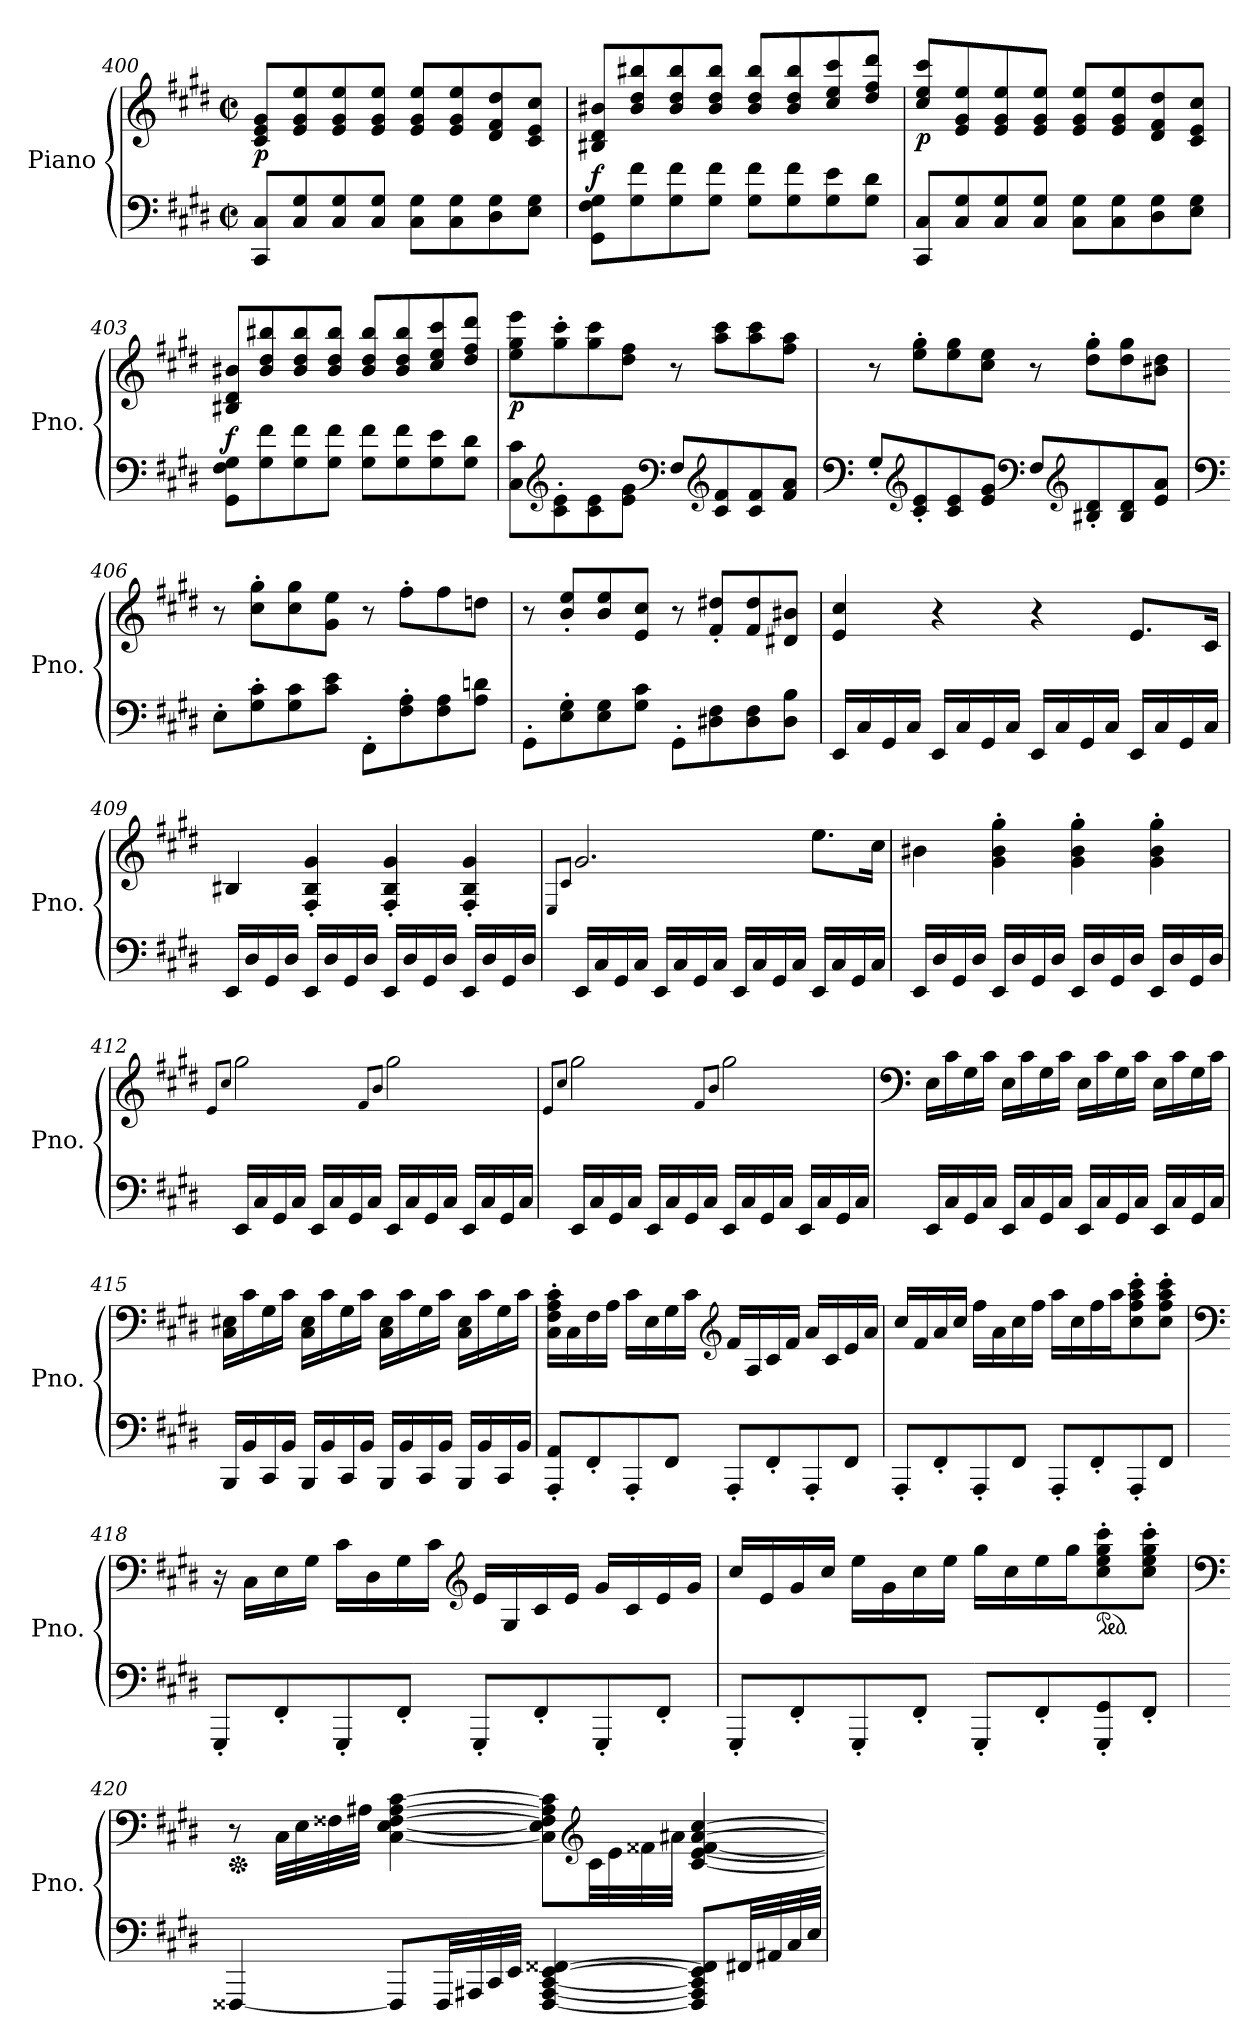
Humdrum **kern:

**kern	**kern	**dynam
*part1	*part1	*part1
*staff2	*staff1	*staff1/2
*I"Piano	*	*
*I'Pno.	*	*
!!LO:LB:g=z
*clefF4	*clefG2	*
*k[f#c#g#d#]	*k[f#c#g#d#]	*
*M2/2	*M2/2	*
*met(c|)	*met(c|)	*
=400	=400	=400
!	!	!LO:DY:b
8CC#/ 8C#/L	8c#/ 8e/ 8g#/L	p
8C#/ 8G#/	8e/ 8g#/ 8ee/	.
8C#/ 8G#/	8e/ 8g#/ 8ee/	.
8C#/ 8G#/J	8e/ 8g#/ 8ee/J	.
8C#\ 8G#\L	8e/ 8g#/ 8ee/L	.
8C#\ 8G#\	8e/ 8g#/ 8ee/	.
8D#\ 8G#\	8d#/ 8f#/ 8dd#/	.
8E\ 8G#\J	8c#/ 8e/ 8cc#/J	.
=401	=401	=401
!	!	!LO:DY:b
8GG#\ 8F#\ 8G#\L	8B#X/ 8d#/ 8b#X/L	f
8G#\ 8f#\	8b#/ 8dd#/ 8bb#X/	.
8G#\ 8f#\	8b#/ 8dd#/ 8bb#/	.
8G#\ 8f#\J	8b#/ 8dd#/ 8bb#/J	.
8G#\ 8f#\L	8b#/ 8dd#/ 8bb#/L	.
8G#\ 8f#\	8b#/ 8dd#/ 8bb#/	.
8G#\ 8e\	8cc#/ 8ee/ 8ccc#/	.
8G#\ 8d#\J	8dd#/ 8ff#/ 8ddd#/J	.
=402	=402	=402
!	!	!LO:DY:b
8CC#/ 8C#/L	8cc#/ 8ee/ 8ccc#/L	p
8C#/ 8G#/	8e/ 8g#/ 8ee/	.
8C#/ 8G#/	8e/ 8g#/ 8ee/	.
8C#/ 8G#/J	8e/ 8g#/ 8ee/J	.
8C#\ 8G#\L	8e/ 8g#/ 8ee/L	.
8C#\ 8G#\	8e/ 8g#/ 8ee/	.
8D#\ 8G#\	8d#/ 8f#/ 8dd#/	.
8E\ 8G#\J	8c#/ 8e/ 8cc#/J	.
=403	=403	=403
!	!	!LO:DY:b
8GG#\ 8F#\ 8G#\L	8B#X/ 8d#/ 8b#X/L	f
8G#\ 8f#\	8b#/ 8dd#/ 8bb#X/	.
8G#\ 8f#\	8b#/ 8dd#/ 8bb#/	.
8G#\ 8f#\J	8b#/ 8dd#/ 8bb#/J	.
8G#\ 8f#\L	8b#/ 8dd#/ 8bb#/L	.
8G#\ 8f#\	8b#/ 8dd#/ 8bb#/	.
8G#\ 8e\	8cc#/ 8ee/ 8ccc#/	.
8G#\ 8d#\J	8dd#/ 8ff#/ 8ddd#/J	.
!!LO:PB:g=z
=404	=404	=404
!	!	!LO:DY:b
8C#\ 8c#\L	8ee\ 8gg#\ 8eee\L	p
*clefG2	*	*
8c#\' 8e\'	8gg#\' 8ccc#\'	.
8c#\ 8e\	8gg#\ 8ccc#\	.
8e\ 8g#\J	8dd#\ 8ff#\J	.
*clefF4	*	*
8F#/L	8r	.
*clefG2	*	*
8c#/ 8f#/	8aa\ 8ccc#\L	.
8c#/ 8f#/	8aa\ 8ccc#\	.
8f#/ 8a/J	8ff#\ 8aa\J	.
=405	=405	=405
*clefF4	*	*
8G#'/L	8r	.
*clefG2	*	*
8c#/' 8e/'	8ee\' 8gg#\'L	.
8c#/ 8e/	8ee\ 8gg#\	.
8e/ 8g#/J	8cc#\ 8ee\J	.
*clefF4	*	*
8F#/L	8r	.
*clefG2	*	*
8B#X/' 8d#/'	8dd#\' 8gg#\'L	.
8B#/ 8d#/	8dd#\ 8gg#\	.
8e/ 8a/J	8b#X\ 8dd#\J	.
=406	=406	=406
*clefF4	*	*
8E'\L	8r	.
8G#\' 8c#\'	8cc#\' 8gg#\'L	.
8G#\ 8c#\	8cc#\ 8gg#\	.
8c#\ 8e\J	8g#\ 8ee\J	.
8FF#'\L	8r	.
8F#\' 8A\'	8ff#'\L	.
8F#\ 8A\	8ff#\	.
8A\ 8dn\J	8ddn\J	.
!!LO:LB:g=z
=407	=407	=407
8GG#'\L	8r	.
8E\' 8G#\'	8b/' 8ee/'L	.
8E\ 8G#\	8b/ 8ee/	.
8G#\ 8c#\J	8e/ 8cc#/J	.
8GG#'\L	8r	.
8D#X\ 8F#\	8f#/' 8dd#X/'L	.
8D#\ 8F#\	8f#/ 8dd#/	.
8D#\ 8B\J	8d#X/ 8b#X/J	.
=408	=408	=408
16EE/LL	4e/ 4cc#/	.
16C#/	.	.
16GG#/	.	.
16C#/JJ	.	.
16EE/LL	4r	.
16C#/	.	.
16GG#/	.	.
16C#/JJ	.	.
16EE/LL	4r	.
16C#/	.	.
16GG#/	.	.
16C#/JJ	.	.
16EE/LL	8.e/L	.
16C#/	.	.
16GG#/	.	.
16C#/JJ	16c#/Jk	.
=409	=409	=409
16EE/LL	4B#X/	.
16D#/	.	.
16GG#/	.	.
16D#/JJ	.	.
16EE/LL	4F#/' 4B#/' 4g#/'	.
16D#/	.	.
16GG#/	.	.
16D#/JJ	.	.
16EE/LL	4F#/' 4B#/' 4g#/'	.
16D#/	.	.
16GG#/	.	.
16D#/JJ	.	.
16EE/LL	4F#/' 4B#/' 4g#/'	.
16D#/	.	.
16GG#/	.	.
16D#/JJ	.	.
!!LO:LB:g=z
=410	=410	=410
.	8qE/L	.
.	8qc#/J	.
16EE/LL	2.g#/	.
16C#/	.	.
16GG#/	.	.
16C#/JJ	.	.
16EE/LL	.	.
16C#/	.	.
16GG#/	.	.
16C#/JJ	.	.
16EE/LL	.	.
16C#/	.	.
16GG#/	.	.
16C#/JJ	.	.
16EE/LL	8.ee\L	.
16C#/	.	.
16GG#/	.	.
16C#/JJ	16cc#\Jk	.
=411	=411	=411
16EE/LL	4b#X\	.
16D#/	.	.
16GG#/	.	.
16D#/JJ	.	.
16EE/LL	4g#\' 4b#\' 4gg#\'	.
16D#/	.	.
16GG#/	.	.
16D#/JJ	.	.
16EE/LL	4g#\' 4b#\' 4gg#\'	.
16D#/	.	.
16GG#/	.	.
16D#/JJ	.	.
16EE/LL	4g#\' 4b#\' 4gg#\'	.
16D#/	.	.
16GG#/	.	.
16D#/JJ	.	.
!!LO:LB:g=z
=412	=412	=412
.	8qe/L	.
.	8qcc#/J	.
16EE/LL	2gg#\	.
16C#/	.	.
16GG#/	.	.
16C#/JJ	.	.
16EE/LL	.	.
16C#/	.	.
16GG#/	.	.
16C#/JJ	.	.
.	8qf#/L	.
.	8qb/J	.
16EE/LL	2gg#\	.
16C#/	.	.
16GG#/	.	.
16C#/JJ	.	.
16EE/LL	.	.
16C#/	.	.
16GG#/	.	.
16C#/JJ	.	.
=413	=413	=413
.	8qe/L	.
.	8qcc#/J	.
16EE/LL	2gg#\	.
16C#/	.	.
16GG#/	.	.
16C#/JJ	.	.
16EE/LL	.	.
16C#/	.	.
16GG#/	.	.
16C#/JJ	.	.
.	8qf#/L	.
.	8qb/J	.
16EE/LL	2gg#\	.
16C#/	.	.
16GG#/	.	.
16C#/JJ	.	.
16EE/LL	.	.
16C#/	.	.
16GG#/	.	.
16C#/JJ	.	.
!!LO:LB:g=z
=414	=414	=414
*	*clefF4	*
16EE/LL	16E\LL	.
16C#/	16c#\	.
16GG#/	16G#\	.
16C#/JJ	16c#\JJ	.
16EE/LL	16E\LL	.
16C#/	16c#\	.
16GG#/	16G#\	.
16C#/JJ	16c#\JJ	.
16EE/LL	16E\LL	.
16C#/	16c#\	.
16GG#/	16G#\	.
16C#/JJ	16c#\JJ	.
16EE/LL	16E\LL	.
16C#/	16c#\	.
16GG#/	16G#\	.
16C#/JJ	16c#\JJ	.
=415	=415	=415
16BBB/LL	16C#\ 16E#X\LL	.
16BB/	16c#\	.
16CC#/	16G#\	.
16BB/JJ	16c#\JJ	.
16BBB/LL	16C#\ 16E#\LL	.
16BB/	16c#\	.
16CC#/	16G#\	.
16BB/JJ	16c#\JJ	.
16BBB/LL	16C#\ 16E#\LL	.
16BB/	16c#\	.
16CC#/	16G#\	.
16BB/JJ	16c#\JJ	.
16BBB/LL	16C#\ 16E#\LL	.
16BB/	16c#\	.
16CC#/	16G#\	.
16BB/JJ	16c#\JJ	.
!!LO:LB:g=z
=416	=416	=416
8AAA/' 8AA/'L	16C#\' 16F#\' 16A\' 16c#\'LL	.
.	16C#\	.
8FF#'/	16F#\	.
.	16A\JJ	.
8AAA'/	16c#\LL	.
.	16E\	.
8FF#/J	16G#\	.
.	16c#\JJ	.
*	*clefG2	*
8AAA'/L	16f#/LL	.
.	16A/	.
8FF#'/	16c#/	.
.	16f#/JJ	.
8AAA'/	16a/LL	.
.	16c#/	.
8FF#/J	16e/	.
.	16a/JJ	.
=417	=417	=417
8AAA'/L	16cc#/LL	.
.	16f#/	.
8FF#'/	16a/	.
.	16cc#/JJ	.
8AAA'/	16ff#\LL	.
.	16a\	.
8FF#/J	16cc#\	.
.	16ff#\JJ	.
8AAA'/L	16aa\LL	.
.	16cc#\	.
8FF#'/	16ff#\	.
.	16aa\J	.
8AAA'/	8cc#\' 8ff#\' 8aa\' 8ccc#\'	.
8FF#/J	8cc#\' 8ff#\' 8aa\' 8ccc#\'J	.
!!LO:PB:g=z
=418	=418	=418
*	*clefF4	*
8GGG#'/L	16r	.
.	16C#\LL	.
8FF#'/	16E\	.
.	16G#\JJ	.
8GGG#'/	16c#\LL	.
.	16D#\	.
8FF#'/J	16G#\	.
.	16c#\JJ	.
*	*clefG2	*
8GGG#'/L	16e/LL	.
.	16G#/	.
8FF#'/	16c#/	.
.	16e/JJ	.
8GGG#'/	16g#/LL	.
.	16c#/	.
8FF#'/J	16e/	.
.	16g#/JJ	.
=419	=419	=419
8GGG#'/L	16cc#/LL	.
.	16e/	.
8FF#'/	16g#/	.
.	16cc#/JJ	.
8GGG#'/	16ee\LL	.
.	16g#\	.
8FF#'/J	16cc#\	.
.	16ee\JJ	.
8GGG#'/L	16gg#\LL	.
.	16cc#\	.
8FF#'/	16ee\	.
.	16gg#\J	.
*	*ped	*
8GGG#/' 8GG#/'	8cc#\' 8ee\' 8gg#\' 8ccc#\'	.
8FF#'/J	8cc#\' 8ee\' 8gg#\' 8ccc#\'J	.
!!LO:LB:g=z
=420	=420	=420
*	*clefF4	*
*	*Xped	*
[4FFF##X/	8r	.
.	32C#\LLL	.
.	32E\	.
.	32F##X\	.
.	32A#X\JJJ	.
8FFF##/L]	[4C#\ [4E\ [4F##\ [4A#\ [4c#\	.
32FFF##/LL	.	.
32AAA#X/	.	.
32CC#/	.	.
32EE/JJJ	.	.
[4FFF##/ [4AAA#/ [4CC#/ [4EE/ [4FF##X/	8C#\] 8E\] 8F##\] 8A#\] 8c#\]L	.
*	*clefG2	*
.	32c#\LL	.
.	32e\	.
.	32f##X\	.
.	32a#X\JJJ	.
8FFF##/] 8AAA#/] 8CC#/] 8EE/] 8FF##/]L	[4c#/ [4e/ [4f##/ [4a#/ [4cc#/	.
32FF#X/LL	.	.
32AA#X/	.	.
32C#/	.	.
32E/JJJ	.	.
=	=	=
*-	*-	*-
